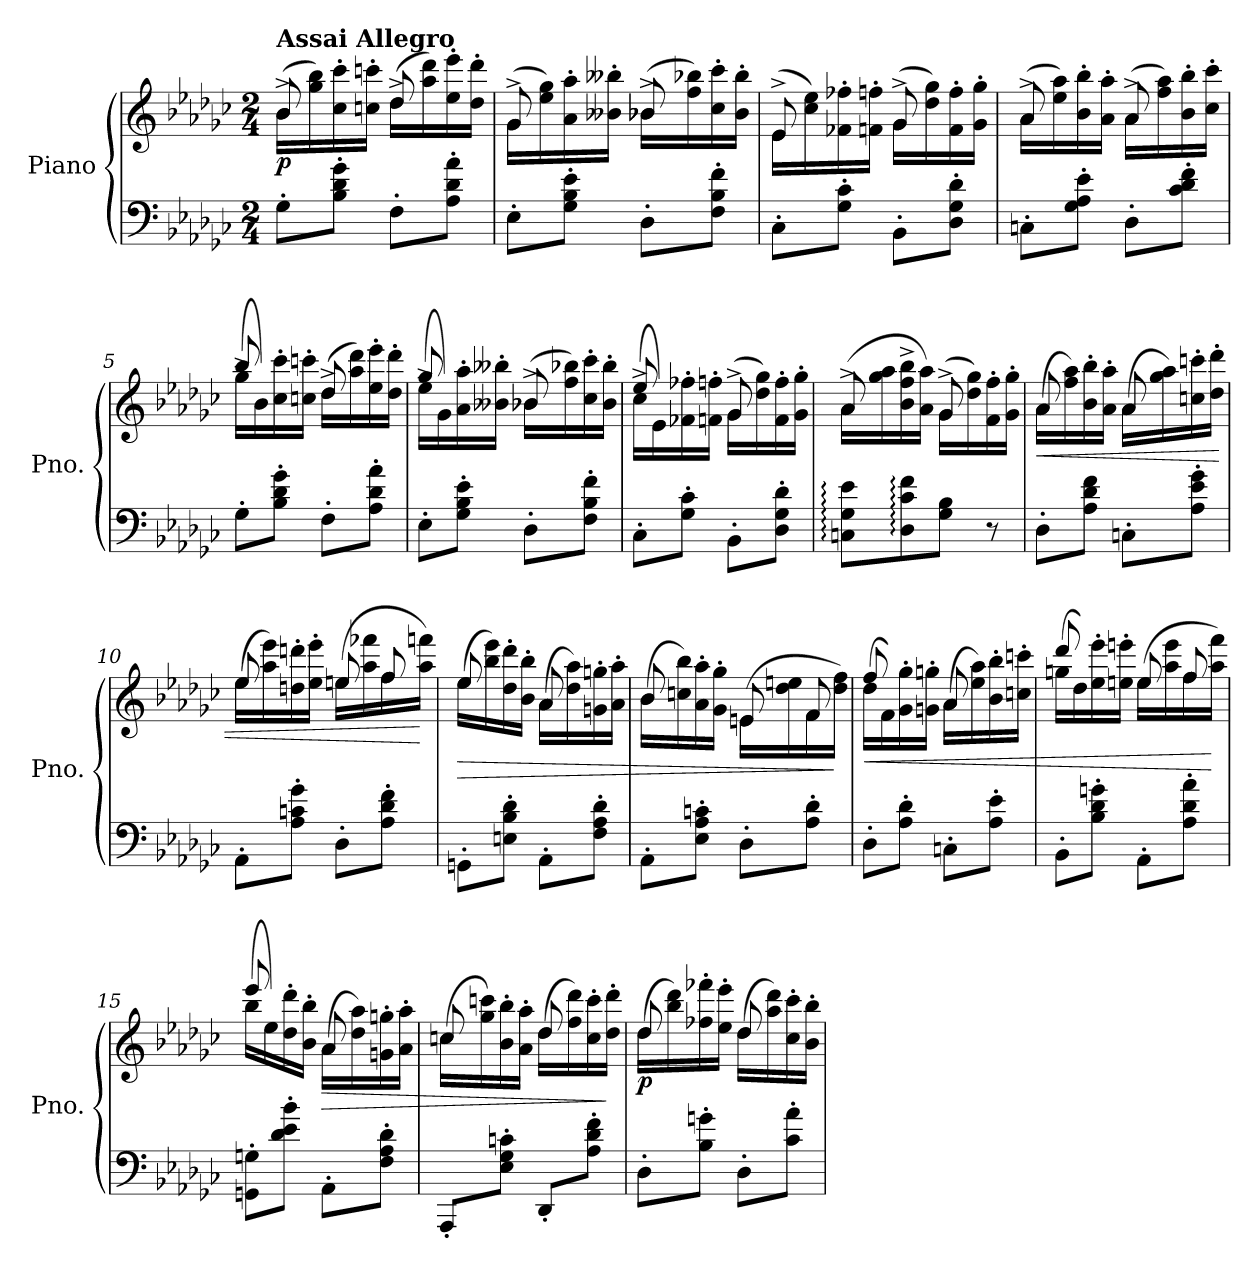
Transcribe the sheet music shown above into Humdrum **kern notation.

**kern	**kern	**dynam
*part1	*part1	*part1
*staff2	*staff1	*staff1/2
*I"Piano	*	*
*I'Pno.	*	*
*clefF4	*clefG2	*
*k[b-e-a-d-g-c-]	*k[b-e-a-d-g-c-]	*
*M2/4	*M2/4	*
*MM112	*MM112	*
=1	=1	=1
*	*^	*
!	!LO:TX:a:B:t=Assai Allegro	!	!
!	!	!	!LO:DY:b
8G-'\L	(<16b-^\LL	8b-/	p
.	16gg-\ 16bb-\)	.	.
8B-\' 8d-\' 8g-\'J	16cc-\' 16ccc-\'	8ryy	.
.	16ccn\' 16cccn\'JJ	.	.
8F'\L	(<16dd-^\LL	8dd-/	.
.	16aa-\ 16ddd-\)	.	.
8A-\' 8d-\' 8a-\'J	16ee-\' 16eee-\'	8ryy	.
.	16dd-\' 16ddd-\'JJ	.	.
=2	=2	=2	=2
8E-'\L	(<16g-^\LL	8g-/	.
.	16ee-\ 16gg-\)	.	.
8G-\' 8B-\' 8e-\'J	16a-\' 16aa-\'	8ryy	.
.	16b--X\' 16bb--X\'JJ	.	.
8D-'\L	(<16b-X^\LL	8b-/	.
.	16ff\ 16bb-X\)	.	.
8F\' 8B-\' 8f\'J	16cc-\' 16ccc-\'	8ryy	.
.	16b-\' 16bb-\'JJ	.	.
=3	=3	=3	=3
8C-'\L	(<16e-^\LL	8e-/	.
.	16cc-\ 16ee-\)	.	.
8G-\' 8c-\'J	16f-X\' 16ff-X\'	8ryy	.
.	16fn\' 16ffn\'JJ	.	.
8BB-'\L	(<16g-^\LL	8g-/	.
.	16dd-\ 16gg-\)	.	.
8D-\' 8G-\' 8d-\'J	16f\' 16ff\'	8ryy	.
.	16g-\' 16gg-\'JJ	.	.
=4	=4	=4	=4
8Cn'\L	(<16a-^\LL	8a-/	.
.	16ee-\ 16aa-\)	.	.
8G-\' 8A-\' 8e-\'J	16b-\' 16bb-\'	8ryy	.
.	16a-\' 16aa-\'JJ	.	.
8D-'\L	(<16a-^\LL	8a-/	.
.	16ff\ 16aa-\)	.	.
8c-\' 8d-\' 8f\'J	16b-\' 16bb-\'	8ryy	.
.	16cc-\' 16ccc-\'JJ	.	.
!!LO:LB:g=z	!!
=5	=5	=5	=5
8G-'\L	(<16gg-^\LL	8bb-/	.
.	16b-\)	.	.
8B-\' 8d-\' 8g-\'J	16cc-\' 16ccc-\'	8ryy	.
.	16ccn\' 16cccn\'JJ	.	.
8F'\L	(<16dd-^\LL	8dd-/	.
.	16aa-\ 16ddd-\)	.	.
8A-\' 8d-\' 8a-\'J	16ee-\' 16eee-\'	8ryy	.
.	16dd-\' 16ddd-\'JJ	.	.
=6	=6	=6	=6
8E-'\L	(<16ee-^\LL	8gg-/	.
.	16g-\)	.	.
8G-\' 8B-\' 8e-\'J	16a-\' 16aa-\'	8ryy	.
.	16b--X\' 16bb--X\'JJ	.	.
8D-'\L	(<16b-X^\LL	8b-/	.
.	16ff\ 16bb-X\)	.	.
8F\' 8B-\' 8f\'J	16cc-\' 16ccc-\'	8ryy	.
.	16b-\' 16bb-\'JJ	.	.
=7	=7	=7	=7
8C-'\L	(<16cc-^\LL	8ee-/	.
.	16e-\)	.	.
8G-\' 8c-\'J	16f-X\' 16ff-X\'	8ryy	.
.	16fn\' 16ffn\'JJ	.	.
8BB-'\L	(<16g-^\LL	8g-/	.
.	16dd-\ 16gg-\)	.	.
8D-\' 8G-\' 8d-\'J	16f\' 16ff\'	8ryy	.
.	16g-\' 16gg-\'JJ	.	.
=8	=8	=8	=8
8Cn\: 8G-\: 8e-\:L	(<16a-^\LL	8a-/	.
.	16gg-\ 16aa-\	.	.
8D-\: 8c-\: 8f\:	16b-\^ 16ff\^ 16bb-\^	8ryy	.
.	16a-\ 16aa-\JJ)	.	.
8G-\ 8B-\J	(<16g-^\LL	8g-/	.
.	16dd-\ 16gg-\)	.	.
8r	16f\' 16ff\'	8ryy	.
.	16g-\' 16gg-\'JJ	.	.
!!LO:LB:g=z	!!
=9	=9	=9	=9
!	!	!	!LO:HP:b
8D-'\L	(<16a-\LL	8a-/	<
.	16ff\ 16aa-\)	.	.
8A-\ 8d-\ 8f\J	16b-\' 16bb-\'	8ryy	.
.	16a-\' 16aa-\'JJ	.	.
8Cn'\L	(<16a-\LL	8a-/	.
.	16gg-\ 16aa-\)	.	.
8A-\' 8e-\' 8g-\'J	16ccn\' 16cccn\'	8ryy	.
.	16dd-\' 16ddd-\'JJ	.	.
=10	=10	=10	=10
8AA-'\L	(<16ee-\LL	8ee-/	.
.	16aa-\ 16eee-\)	.	.
8A-\' 8cn\' 8g-\'J	16ddn\' 16dddn\'	8ryy	.
.	16ee-\' 16eee-\'JJ	.	.
8D-'\L	(<16een\LL	8ee/	.
.	16aa-\ 16fff-X\	.	.
8A-\' 8d-\' 8f\'J	16ff\	8ff/	.
.	16aa-\ 16fffn\JJ)	.	[
=11	=11	=11	=11
!	!	!	!LO:HP:b
8GGn'\L	(<16ee-\LL	8ee-/	>
.	16bb-\ 16eee-\)	.	.
8En\' 8B-\' 8d-\'J	16dd-\' 16ddd-\'	8ryy	.
.	16b-\' 16bb-\'JJ	.	.
8AA-'\L	(<16a-\LL	8a-/	.
.	16dd-\ 16aa-\)	.	.
8F\' 8A-\' 8d-\'J	16gn\' 16ggn\'	8ryy	.
.	16a-\' 16aa-\'JJ	.	.
!!LO:LB:g=z	!!
=12	=12	=12	=12
8AA-'\L	(<16b-\LL	8b-/	.
.	16ccn\ 16bb-\)	.	.
8E-\' 8A-\' 8cn\'J	16a-\' 16aa-\'	8ryy	.
.	16g-\' 16gg-\'JJ	.	.
8D-'\L	(<16en\LL	8e/	.
.	16dd-\ 16een\	.	.
8A-\' 8d-\'J	16f\	8f/	.
.	16dd-\ 16ff\JJ)	.	]
=13	=13	=13	=13
!	!	!	!LO:HP:b
8D-'\L	(<16dd-\LL	8ff/	<
.	16f\)	.	.
8A-\' 8d-\'J	16g-\' 16gg-\'	8ryy	.
.	16gn\' 16ggn\'JJ	.	.
8Cn'\L	(<16a-\LL	8a-/	.
.	16ee-\ 16aa-\)	.	.
8A-\' 8e-\'J	16b-\' 16bb-\'	8ryy	.
.	16ccn\' 16cccn\'JJ	.	.
=14	=14	=14	=14
8BB-'\L	(<16ggn\LL	8ddd-/	.
.	16dd-\)	.	.
8B-\' 8d-\' 8gn\'J	16ee-\' 16eee-\'	8ryy	.
.	16een\' 16eeen\'JJ	.	.
8AA-'\L	(<16ee\LL	8ee/	.
.	16aa-\ 16eee\	.	.
8A-\' 8d-\' 8a-\'J	16ff\	8ff/	.
.	16aa-\ 16fff\JJ)	.	[
=15	=15	=15	=15
8GGn\' 8Gn\'L	(<16bb-\LL	8eee-/	.
.	16ee-\)	.	.
8d-\' 8e-\' 8b-\'J	16dd-\' 16ddd-\'	8ryy	.
.	16b-\' 16bb-\'JJ	.	.
!	!	!	!LO:HP:b
8AA-'\L	(<16a-\LL	8a-/	>
.	16dd-\ 16aa-\)	.	.
8F\' 8A-\' 8d-\'J	16gn\' 16ggn\'	8ryy	.
.	16a-\' 16aa-\'JJ	.	.
!!LO:PB:g=z	!!
=16	=16	=16	=16
8AAA-'/L	(<16ccn\LL	8cc/	.
.	16gg-\ 16cccn\)	.	.
8E-\' 8G-\' 8cn\'J	16b-\' 16bb-\'	8ryy	.
.	16a-\' 16aa-\'JJ	.	.
8DD-'/L	(<16dd-\LL	8dd-/	.
.	16ff\ 16ddd-\)	.	.
8A-\' 8d-\' 8f\'J	16cc\' 16ccc\'	8ryy	.
.	16dd-\' 16ddd-\'JJ	.	]
=17	=17	=17	=17
!	!	!	!LO:DY:b
8D-'\L	(<16dd-\LL	8dd-/	p
.	16bb-\ 16ddd-\)	.	.
8B-\' 8gn\'J	16ff-X\' 16fff-X\'	8ryy	.
.	16ee-\' 16eee-\'JJ	.	.
8D-'\L	(<16dd-\LL	8dd-/	.
.	16aa-\ 16ddd-\)	.	.
8c-\' 8a-\'J	16cc-\' 16ccc-\'	8ryy	.
.	16b-\' 16bb-\'JJ	.	.
*	*v	*v	*
=	=	=
*-	*-	*-
